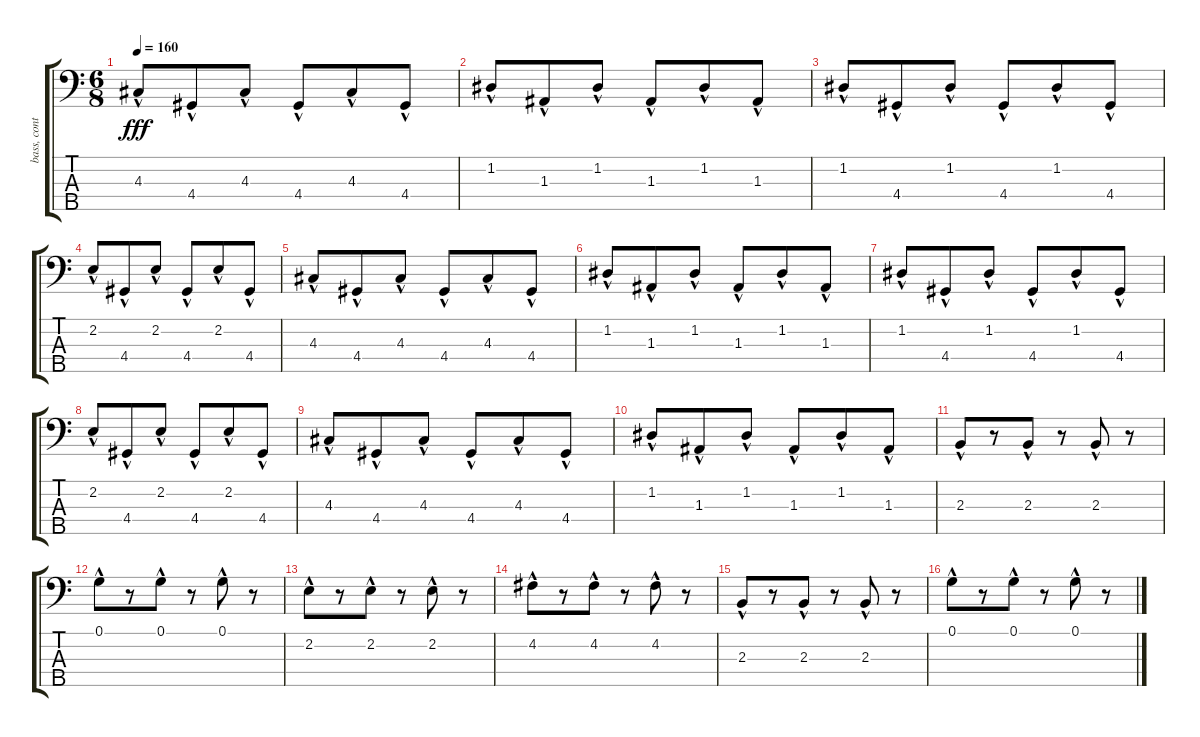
\track ("bass, contrabass" "bass, cont") {instrument electricbasspick}
\staff {score tabs}
\tuning (G2 D2 A1 E1 Bb0) {hide}
\ts (6 8)
\tempo 160
\clef f4
\ks c
4.3{hac}.8{dy fff} 4.4{hac}.8 4.3{hac}.8 4.4{hac}.8 4.3{hac}.8 4.4{hac}.8 |
1.2{hac}.8 1.3{hac}.8 1.2{hac}.8 1.3{hac}.8 1.2{hac}.8 1.3{hac}.8 |
1.2{hac}.8 4.4{hac}.8 1.2{hac}.8 4.4{hac}.8 1.2{hac}.8 4.4{hac}.8 |
2.2{hac}.8 4.4{hac}.8 2.2{hac}.8 4.4{hac}.8 2.2{hac}.8 4.4{hac}.8 |
4.3{hac}.8 4.4{hac}.8 4.3{hac}.8 4.4{hac}.8 4.3{hac}.8 4.4{hac}.8 |
1.2{hac}.8 1.3{hac}.8 1.2{hac}.8 1.3{hac}.8 1.2{hac}.8 1.3{hac}.8 |
1.2{hac}.8 4.4{hac}.8 1.2{hac}.8 4.4{hac}.8 1.2{hac}.8 4.4{hac}.8 |
2.2{hac}.8 4.4{hac}.8 2.2{hac}.8 4.4{hac}.8 2.2{hac}.8 4.4{hac}.8 |
4.3{hac}.8 4.4{hac}.8 4.3{hac}.8 4.4{hac}.8 4.3{hac}.8 4.4{hac}.8 |
1.2{hac}.8 1.3{hac}.8 1.2{hac}.8 1.3{hac}.8 1.2{hac}.8 1.3{hac}.8 |
2.3{hac}.8 r.8 2.3{hac}.8 r.8 2.3{hac}.8 r.8 |
0.1{hac}.8 r.8 0.1{hac}.8 r.8 0.1{hac}.8 r.8 |
2.2{hac}.8 r.8 2.2{hac}.8 r.8 2.2{hac}.8 r.8 |
4.2{hac}.8 r.8 4.2{hac}.8 r.8 4.2{hac}.8 r.8 |
2.3{hac}.8 r.8 2.3{hac}.8 r.8 2.3{hac}.8 r.8 |
0.1{hac}.8 r.8 0.1{hac}.8 r.8 0.1{hac}.8 r.8
